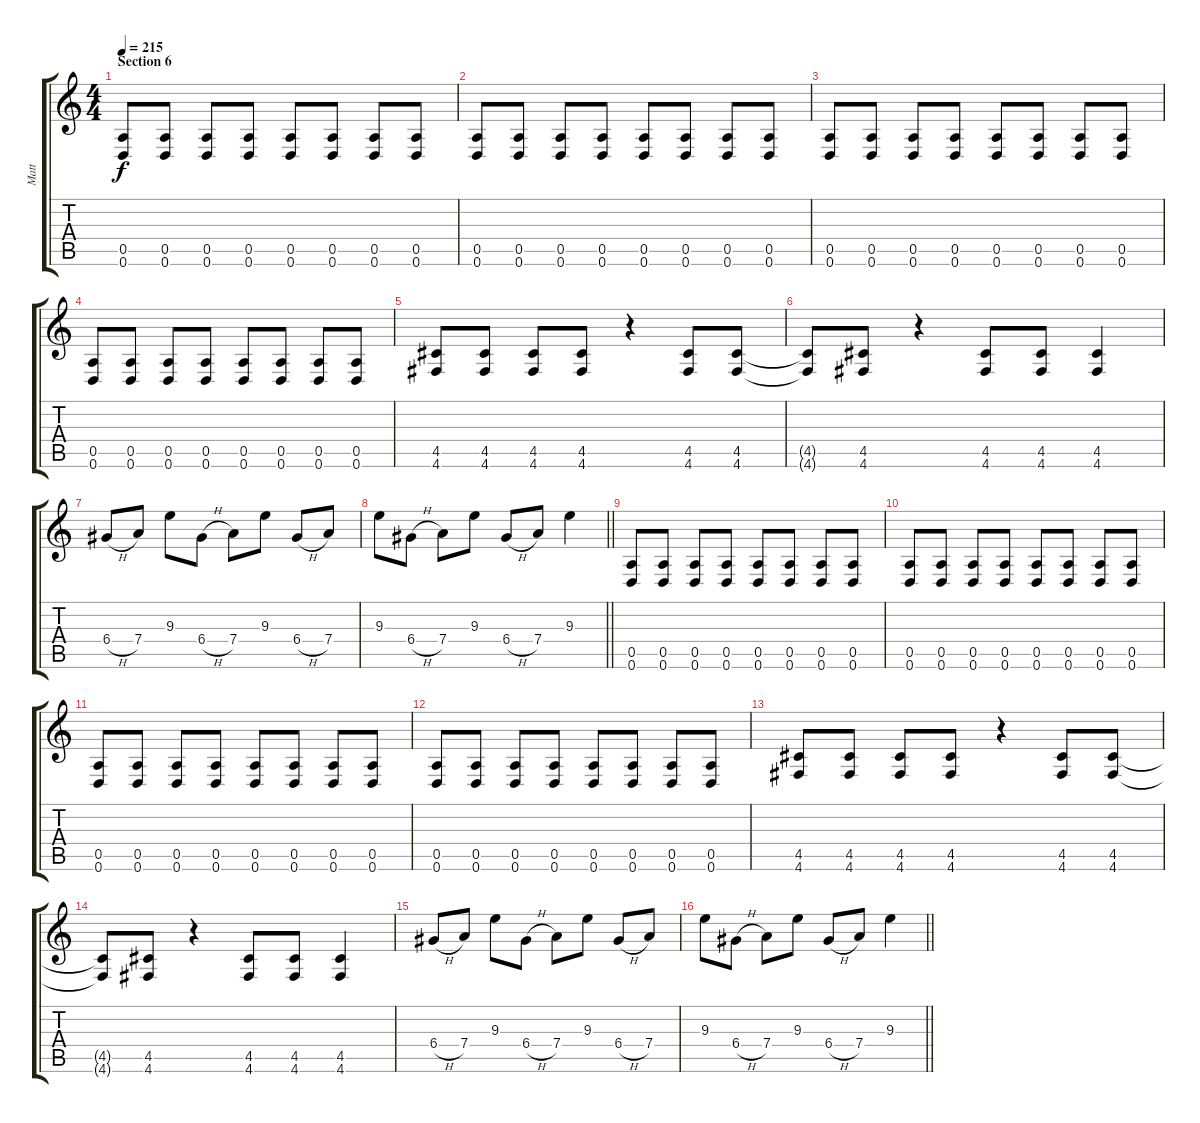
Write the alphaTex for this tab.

\track ("Matt" "Matt") {instrument distortionguitar}
\staff {score tabs}
\tuning (E4 B3 G3 D3 A2 D2) {hide}
\ts (4 4)
\section ("" "Section 6")
\tempo 215
\clef g2
\ks c
(0.5 0.6).8{dy f} (0.5 0.6).8 (0.5 0.6).8 (0.5 0.6).8 (0.5 0.6).8 (0.5 0.6).8 (0.5 0.6).8 (0.5 0.6).8 |
(0.5 0.6).8 (0.5 0.6).8 (0.5 0.6).8 (0.5 0.6).8 (0.5 0.6).8 (0.5 0.6).8 (0.5 0.6).8 (0.5 0.6).8 |
(0.5 0.6).8 (0.5 0.6).8 (0.5 0.6).8 (0.5 0.6).8 (0.5 0.6).8 (0.5 0.6).8 (0.5 0.6).8 (0.5 0.6).8 |
(0.5 0.6).8 (0.5 0.6).8 (0.5 0.6).8 (0.5 0.6).8 (0.5 0.6).8 (0.5 0.6).8 (0.5 0.6).8 (0.5 0.6).8 |
(4.5 4.6).8 (4.5 4.6).8 (4.5 4.6).8 (4.5 4.6).8 r.4 (4.5 4.6).8 (4.5 4.6).8 |
(4.5{t} 4.6{t}).8 (4.5 4.6).8 r.4 (4.5 4.6).8 (4.5 4.6).8 (4.5 4.6).4 |
6.4{h}.8 7.4.8 9.3.8 6.4{h}.8 7.4.8 9.3.8 6.4{h}.8 7.4.8 |
\barLineRight lightlight
9.3.8 6.4{h}.8 7.4.8 9.3.8 6.4{h}.8 7.4.8 9.3.4 |
(0.5 0.6).8 (0.5 0.6).8 (0.5 0.6).8 (0.5 0.6).8 (0.5 0.6).8 (0.5 0.6).8 (0.5 0.6).8 (0.5 0.6).8 |
(0.5 0.6).8 (0.5 0.6).8 (0.5 0.6).8 (0.5 0.6).8 (0.5 0.6).8 (0.5 0.6).8 (0.5 0.6).8 (0.5 0.6).8 |
(0.5 0.6).8 (0.5 0.6).8 (0.5 0.6).8 (0.5 0.6).8 (0.5 0.6).8 (0.5 0.6).8 (0.5 0.6).8 (0.5 0.6).8 |
(0.5 0.6).8 (0.5 0.6).8 (0.5 0.6).8 (0.5 0.6).8 (0.5 0.6).8 (0.5 0.6).8 (0.5 0.6).8 (0.5 0.6).8 |
(4.5 4.6).8 (4.5 4.6).8 (4.5 4.6).8 (4.5 4.6).8 r.4 (4.5 4.6).8 (4.5 4.6).8 |
(4.5{t} 4.6{t}).8 (4.5 4.6).8 r.4 (4.5 4.6).8 (4.5 4.6).8 (4.5 4.6).4 |
6.4{h}.8 7.4.8 9.3.8 6.4{h}.8 7.4.8 9.3.8 6.4{h}.8 7.4.8 |
\barLineRight lightlight
9.3.8 6.4{h}.8 7.4.8 9.3.8 6.4{h}.8 7.4.8 9.3.4
